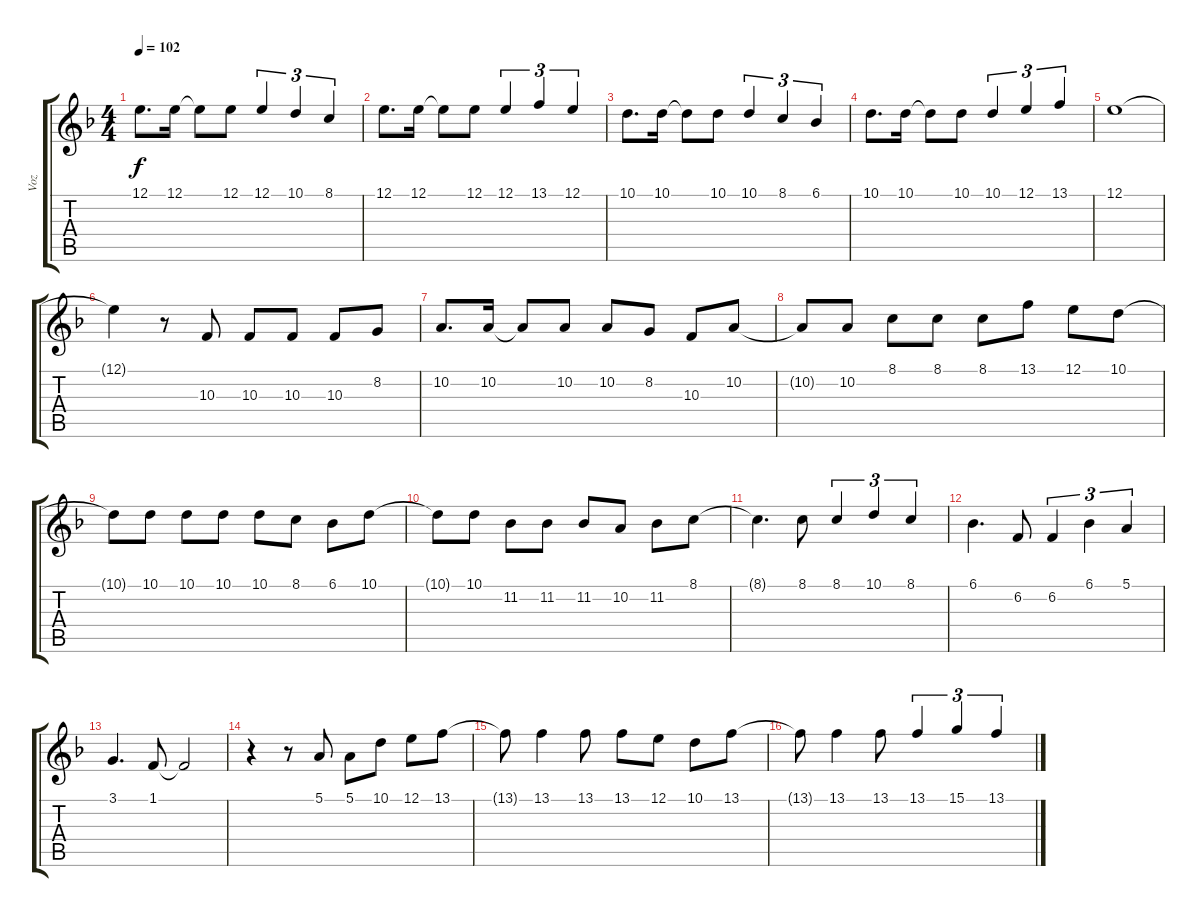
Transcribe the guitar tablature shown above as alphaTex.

\track ("Voz" "Voz") {instrument lead8bassandlead}
\staff {score tabs}
\tuning (E4 B3 G3 D3 A2 E2) {hide}
\ts (4 4)
\tempo 102
\clef g2
\ks f
12.1.8{d dy f} 12.1.16 12.1{t}.8 12.1.8 12.1.4{tu (3 2) beam Up} 10.1.4{tu (3 2) beam Up} 8.1.4{tu (3 2) beam Up} |
12.1.8{d} 12.1.16 12.1{t}.8 12.1.8 12.1.4{tu (3 2) beam Up} 13.1.4{tu (3 2) beam Up} 12.1.4{tu (3 2) beam Up} |
10.1.8{d} 10.1.16 10.1{t}.8 10.1.8 10.1.4{tu (3 2) beam Up} 8.1.4{tu (3 2) beam Up} 6.1.4{tu (3 2) beam Up} |
10.1.8{d} 10.1.16 10.1{t}.8 10.1.8 10.1.4{tu (3 2) beam Up} 12.1.4{tu (3 2) beam Up} 13.1.4{tu (3 2) beam Up} |
12.1.1 |
12.1{t}.4 r.8 10.3.8 10.3.8 10.3.8 10.3.8 8.2.8 |
10.2.8{d} 10.2.16 10.2{t}.8 10.2.8 10.2.8 8.2.8 10.3.8 10.2.8 |
10.2{t}.8 10.2.8 8.1.8 8.1.8 8.1.8 13.1.8 12.1.8 10.1.8 |
10.1{t}.8 10.1.8 10.1.8 10.1.8 10.1.8 8.1.8 6.1.8 10.1.8 |
10.1{t}.8 10.1.8 11.2.8 11.2.8 11.2.8 10.2.8 11.2.8 8.1.8 |
8.1{t}.4{d} 8.1.8 8.1.4{tu (3 2) beam Up} 10.1.4{tu (3 2) beam Up} 8.1.4{tu (3 2) beam Up} |
6.1.4{d} 6.2.8 6.2.4{tu (3 2)} 6.1.4{tu (3 2)} 5.1.4{tu (3 2)} |
3.1.4{d} 1.1.8 1.1{t}.2 |
r.4 r.8 5.1.8 5.1.8 10.1.8 12.1.8 13.1.8 |
13.1{t}.8 13.1.4 13.1.8 13.1.8 12.1.8 10.1.8 13.1.8 |
13.1{t}.8 13.1.4 13.1.8 13.1.4{tu (3 2) beam Up} 15.1.4{tu (3 2) beam Up} 13.1.4{tu (3 2) beam Up}
